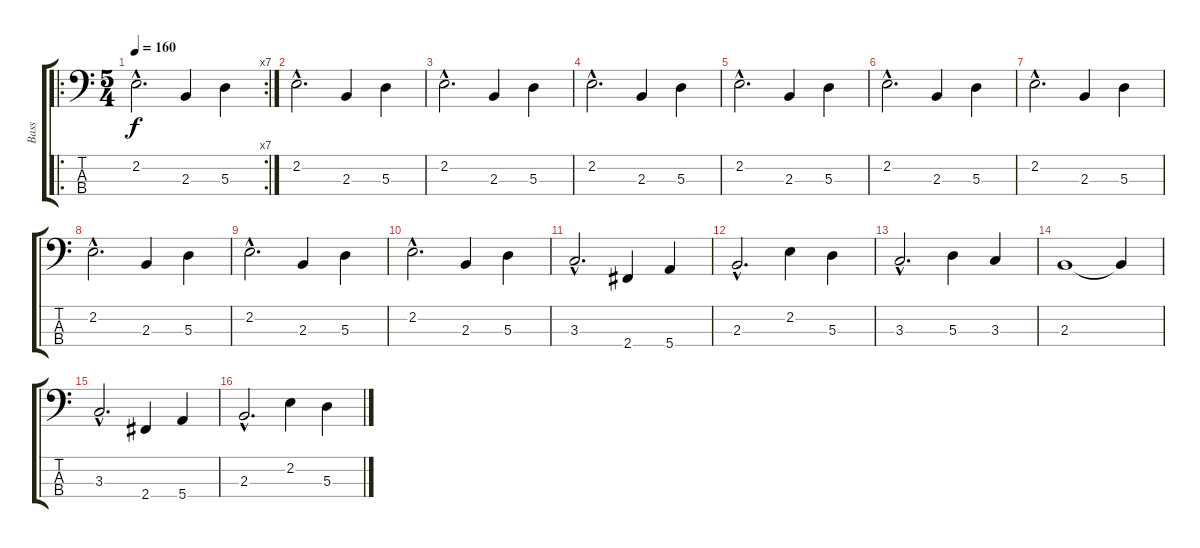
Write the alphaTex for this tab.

\track ("Bass" "Bass") {instrument acousticbass}
\staff {score tabs}
\tuning (G2 D2 A1 E1) {hide}
\ro
\rc 7
\ts (5 4)
\tempo 160
\clef f4
\ks c
2.2{hac}.2{d dy f instrument acousticbass} 2.3.4 5.3.4 |
2.2{hac}.2{d} 2.3.4 5.3.4 |
2.2{hac}.2{d} 2.3.4 5.3.4 |
2.2{hac}.2{d} 2.3.4 5.3.4 |
2.2{hac}.2{d} 2.3.4 5.3.4 |
2.2{hac}.2{d} 2.3.4 5.3.4 |
2.2{hac}.2{d} 2.3.4 5.3.4 |
2.2{hac}.2{d} 2.3.4 5.3.4 |
2.2{hac}.2{d} 2.3.4 5.3.4 |
2.2{hac}.2{d} 2.3.4 5.3.4 |
3.3{hac}.2{d} 2.4.4 5.4.4 |
2.3{hac}.2{d} 2.2.4 5.3.4 |
3.3{hac}.2{d} 5.3.4 3.3.4 |
2.3.1 2.3{t}.4 |
3.3{hac}.2{d} 2.4.4 5.4.4 |
2.3{hac}.2{d} 2.2.4 5.3.4
